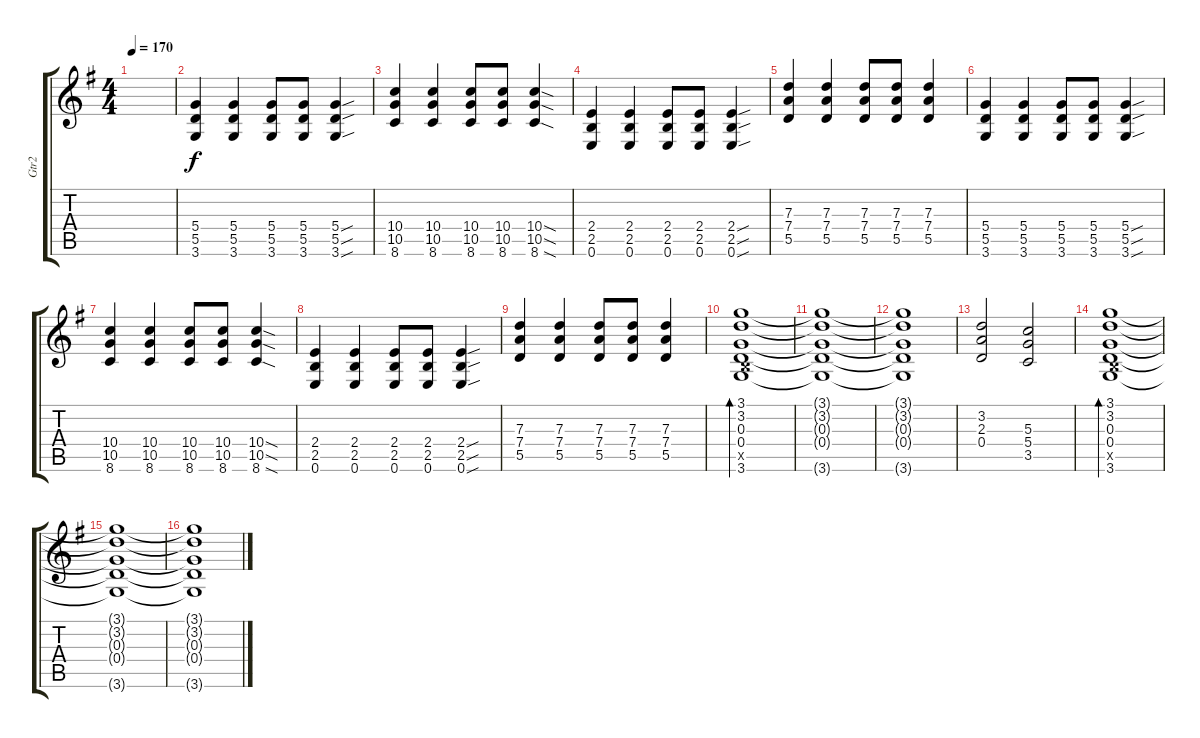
\track ("Gtr2" "Gtr2") {instrument distortionguitar}
\staff {score tabs}
\tuning (E4 B3 G3 D3 A2 E2) {hide}
\ts (4 4)
\tempo 170
\clef g2
\ks g
|
(5.4 5.5 3.6).4 (5.4 5.5 3.6).4 (5.4 5.5 3.6).8 (5.4 5.5 3.6).8 (5.4{sou} 5.5{sou} 3.6{sou}).4 |
(10.4 10.5 8.6).4 (10.4 10.5 8.6).4 (10.4 10.5 8.6).8 (10.4 10.5 8.6).8 (10.4{sod} 10.5{sod} 8.6{sod}).4 |
(2.4 2.5 0.6).4 (2.4 2.5 0.6).4 (2.4 2.5 0.6).8 (2.4 2.5 0.6).8 (2.4{sou} 2.5{sou} 0.6{sou}).4 |
(7.3 7.4 5.5).4 (7.3 7.4 5.5).4 (7.3 7.4 5.5).8 (7.3 7.4 5.5).8 (7.3 7.4 5.5).4 |
(5.4 5.5 3.6).4 (5.4 5.5 3.6).4 (5.4 5.5 3.6).8 (5.4 5.5 3.6).8 (5.4{sou} 5.5{sou} 3.6{sou}).4 |
(10.4 10.5 8.6).4 (10.4 10.5 8.6).4 (10.4 10.5 8.6).8 (10.4 10.5 8.6).8 (10.4{sod} 10.5{sod} 8.6{sod}).4 |
(2.4 2.5 0.6).4 (2.4 2.5 0.6).4 (2.4 2.5 0.6).8 (2.4 2.5 0.6).8 (2.4{sou} 2.5{sou} 0.6{sou}).4 |
(7.3 7.4 5.5).4 (7.3 7.4 5.5).4 (7.3 7.4 5.5).8 (7.3 7.4 5.5).8 (7.3 7.4 5.5).4 |
(3.1 3.2 0.3 0.4 2.5{x} 3.6).1{bd 60} |
(3.1{t} 3.2{t} 0.3{t} 0.4{t} 3.6{t}).1 |
(3.1{t} 3.2{t} 0.3{t} 0.4{t} 3.6{t}).1 |
(3.2 2.3 0.4).2 (5.3 5.4 3.5).2 |
(3.1 3.2 0.3 0.4 2.5{x} 3.6).1{bd 60} |
(3.1{t} 3.2{t} 0.3{t} 0.4{t} 3.6{t}).1 |
(3.1{t} 3.2{t} 0.3{t} 0.4{t} 3.6{t}).1
